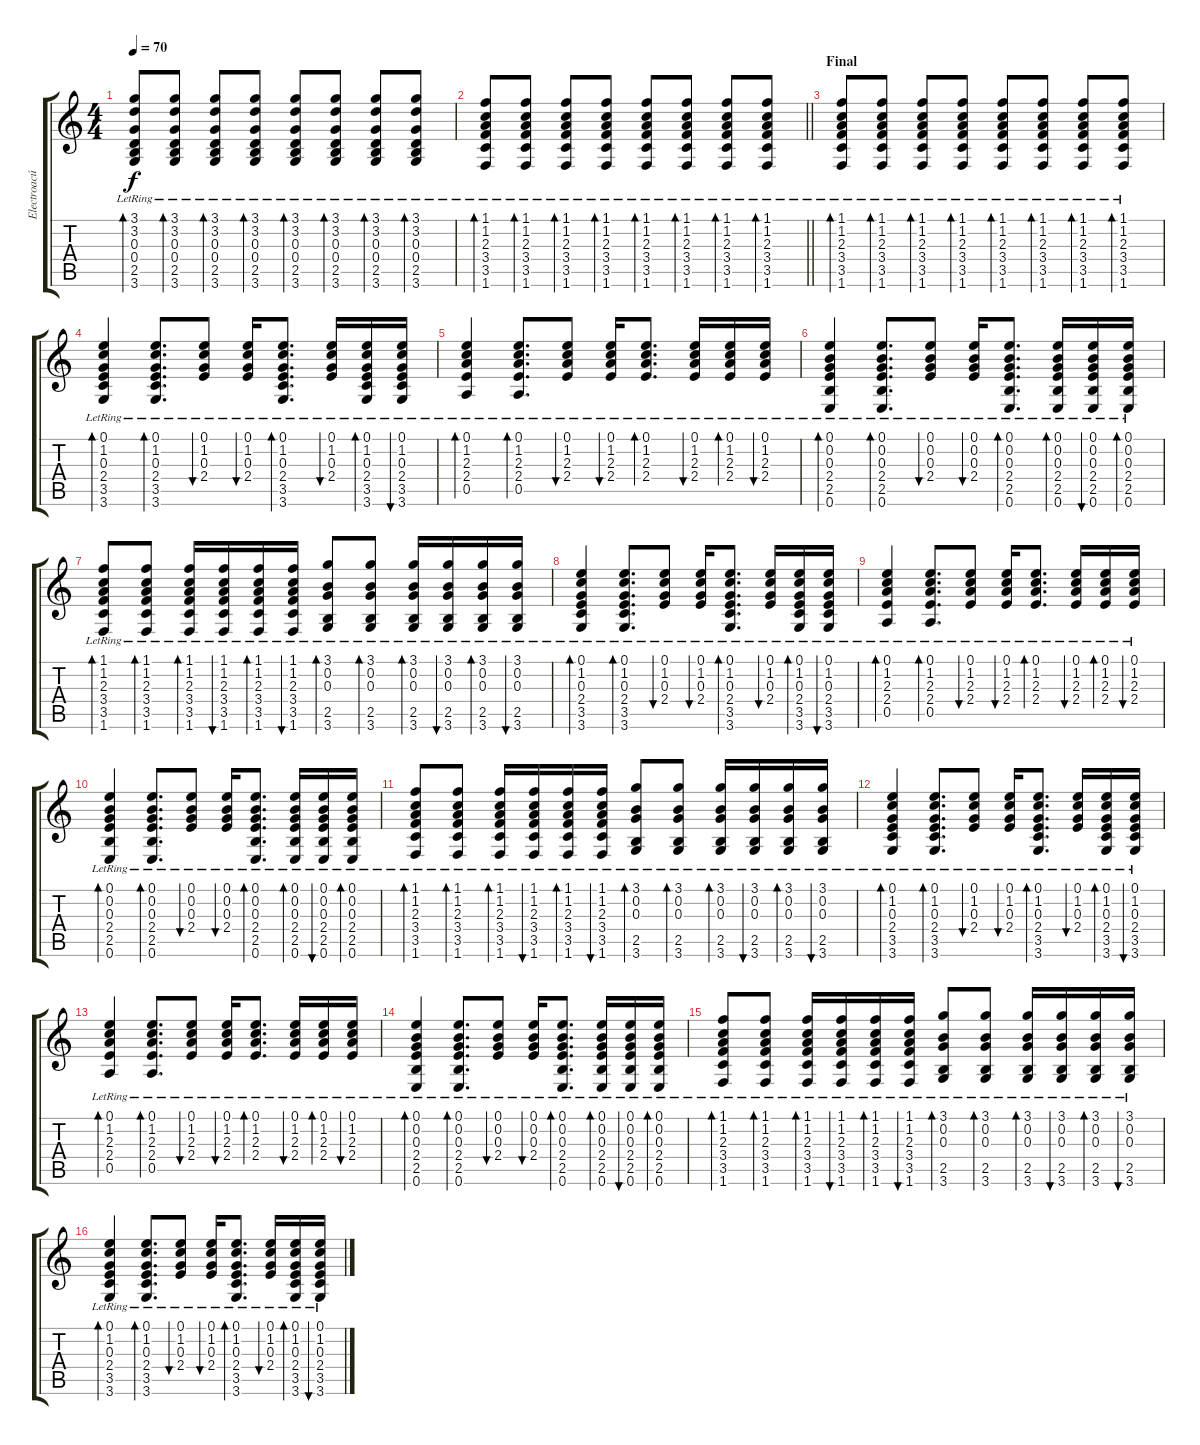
\track ("Electroacústica" "Electroacú") {instrument acousticguitarsteel}
\staff {score tabs}
\tuning (E4 B3 G3 D3 A2 E2) {hide}
\ts (4 4)
\tempo 70
\clef g2
\ks c
(3.1{lr} 3.2{lr} 0.3{lr} 0.4{lr} 2.5{lr} 3.6{lr}).8{bd 60 dy f} (3.1{lr} 3.2{lr} 0.3{lr} 0.4{lr} 2.5{lr} 3.6{lr}).8{bd 60} (3.1{lr} 3.2{lr} 0.3{lr} 0.4{lr} 2.5{lr} 3.6{lr}).8{bd 60} (3.1{lr} 3.2{lr} 0.3{lr} 0.4{lr} 2.5{lr} 3.6{lr}).8{bd 60} (3.1{lr} 3.2{lr} 0.3{lr} 0.4{lr} 2.5{lr} 3.6{lr}).8{bd 60} (3.1{lr} 3.2{lr} 0.3{lr} 0.4{lr} 2.5{lr} 3.6{lr}).8{bd 60} (3.1{lr} 3.2{lr} 0.3{lr} 0.4{lr} 2.5{lr} 3.6{lr}).8{bd 60} (3.1{lr} 3.2{lr} 0.3{lr} 0.4{lr} 2.5{lr} 3.6{lr}).8{bd 60} |
\barLineRight lightlight
(1.1{lr} 1.2{lr} 2.3{lr} 3.4{lr} 3.5{lr} 1.6{lr}).8{bd 60} (1.1{lr} 1.2{lr} 2.3{lr} 3.4{lr} 3.5{lr} 1.6{lr}).8{bd 60} (1.1{lr} 1.2{lr} 2.3{lr} 3.4{lr} 3.5{lr} 1.6{lr}).8{bd 60} (1.1{lr} 1.2{lr} 2.3{lr} 3.4{lr} 3.5{lr} 1.6{lr}).8{bd 60} (1.1{lr} 1.2{lr} 2.3{lr} 3.4{lr} 3.5{lr} 1.6{lr}).8{bd 60} (1.1{lr} 1.2{lr} 2.3{lr} 3.4{lr} 3.5{lr} 1.6{lr}).8{bd 60} (1.1{lr} 1.2{lr} 2.3{lr} 3.4{lr} 3.5{lr} 1.6{lr}).8{bd 60} (1.1{lr} 1.2{lr} 2.3{lr} 3.4{lr} 3.5{lr} 1.6{lr}).8{bd 60} |
\section ("" "Final")
(1.1{lr} 1.2{lr} 2.3{lr} 3.4{lr} 3.5{lr} 1.6{lr}).8{bd 60} (1.1{lr} 1.2{lr} 2.3{lr} 3.4{lr} 3.5{lr} 1.6{lr}).8{bd 60} (1.1{lr} 1.2{lr} 2.3{lr} 3.4{lr} 3.5{lr} 1.6{lr}).8{bd 60} (1.1{lr} 1.2{lr} 2.3{lr} 3.4{lr} 3.5{lr} 1.6{lr}).8{bd 60} (1.1{lr} 1.2{lr} 2.3{lr} 3.4{lr} 3.5{lr} 1.6{lr}).8{bd 60} (1.1{lr} 1.2{lr} 2.3{lr} 3.4{lr} 3.5{lr} 1.6{lr}).8{bd 60} (1.1{lr} 1.2{lr} 2.3{lr} 3.4{lr} 3.5{lr} 1.6{lr}).8{bd 60} (1.1{lr} 1.2{lr} 2.3{lr} 3.4{lr} 3.5{lr} 1.6{lr}).8{bd 60} |
(0.1{lr} 1.2{lr} 0.3{lr} 2.4{lr} 3.5{lr} 3.6{lr}).4{bd 60} (0.1{lr} 1.2{lr} 0.3{lr} 2.4{lr} 3.5{lr} 3.6{lr}).8{d bd 60} (0.1{lr} 1.2{lr} 0.3{lr} 2.4{lr}).8{bu 60} (0.1{lr} 1.2{lr} 0.3{lr} 2.4{lr}).16{bu 60} (0.1{lr} 1.2{lr} 0.3{lr} 2.4{lr} 3.5{lr} 3.6{lr}).8{d bd 60} (0.1{lr} 1.2{lr} 0.3{lr} 2.4{lr}).16{bu 60} (0.1{lr} 1.2{lr} 0.3{lr} 2.4{lr} 3.5{lr} 3.6{lr}).16{bd 60} (0.1{lr} 1.2{lr} 0.3{lr} 2.4{lr} 3.5{lr} 3.6{lr}).16{bu 60} |
(0.1{lr} 1.2{lr} 2.3{lr} 2.4{lr} 0.5{lr}).4{bd 60} (0.1{lr} 1.2{lr} 2.3{lr} 2.4{lr} 0.5{lr}).8{d bd 60} (0.1{lr} 1.2{lr} 2.3{lr} 2.4{lr}).8{bu 60} (0.1{lr} 1.2{lr} 2.3{lr} 2.4{lr}).16{bu 60} (0.1{lr} 1.2{lr} 2.3{lr} 2.4{lr}).8{d bd 60} (0.1{lr} 1.2{lr} 2.3{lr} 2.4{lr}).16{bu 60} (0.1{lr} 1.2{lr} 2.3{lr} 2.4{lr}).16{bd 60} (0.1{lr} 1.2{lr} 2.3{lr} 2.4{lr}).16{bu 60} |
(0.1{lr} 0.2{lr} 0.3{lr} 2.4{lr} 2.5{lr} 0.6{lr}).4{bd 60} (0.1{lr} 0.2{lr} 0.3{lr} 2.4{lr} 2.5{lr} 0.6{lr}).8{d bd 60} (0.1{lr} 0.2{lr} 0.3{lr} 2.4{lr}).8{bu 60} (0.1{lr} 0.2{lr} 0.3{lr} 2.4{lr}).16{bu 60} (0.1{lr} 0.2{lr} 0.3{lr} 2.4{lr} 2.5{lr} 0.6{lr}).8{d bd 60} (0.1{lr} 0.2{lr} 0.3{lr} 2.4{lr} 2.5{lr} 0.6{lr}).16{bd 60} (0.1{lr} 0.2{lr} 0.3{lr} 2.4{lr} 2.5{lr} 0.6{lr}).16{bu 60} (0.1{lr} 0.2{lr} 0.3{lr} 2.4{lr} 2.5{lr} 0.6{lr}).16{bd 60} |
(1.1{lr} 1.2{lr} 2.3{lr} 3.4{lr} 3.5{lr} 1.6{lr}).8{bd 60} (1.1{lr} 1.2{lr} 2.3{lr} 3.4{lr} 3.5{lr} 1.6{lr}).8{bd 60} (1.1{lr} 1.2{lr} 2.3{lr} 3.4{lr} 3.5{lr} 1.6{lr}).16{bd 60} (1.1{lr} 1.2{lr} 2.3{lr} 3.4{lr} 3.5{lr} 1.6{lr}).16{bu 60} (1.1{lr} 1.2{lr} 2.3{lr} 3.4{lr} 3.5{lr} 1.6{lr}).16{bd 60} (1.1{lr} 1.2{lr} 2.3{lr} 3.4{lr} 3.5{lr} 1.6{lr}).16{bu 60} (3.1{lr} 0.2{lr} 0.3{lr} 2.5{lr} 3.6{lr}).8{bd 60} (3.1{lr} 0.2{lr} 0.3{lr} 2.5{lr} 3.6{lr}).8{bd 60} (3.1{lr} 0.2{lr} 0.3{lr} 2.5{lr} 3.6{lr}).16{bd 60} (3.1{lr} 0.2{lr} 0.3{lr} 2.5{lr} 3.6{lr}).16{bu 60} (3.1{lr} 0.2{lr} 0.3{lr} 2.5{lr} 3.6{lr}).16{bd 60} (3.1{lr} 0.2{lr} 0.3{lr} 2.5{lr} 3.6{lr}).16{bu 60} |
(0.1{lr} 1.2{lr} 0.3{lr} 2.4{lr} 3.5{lr} 3.6{lr}).4{bd 60} (0.1{lr} 1.2{lr} 0.3{lr} 2.4{lr} 3.5{lr} 3.6{lr}).8{d bd 60} (0.1{lr} 1.2{lr} 0.3{lr} 2.4{lr}).8{bu 60} (0.1{lr} 1.2{lr} 0.3{lr} 2.4{lr}).16{bu 60} (0.1{lr} 1.2{lr} 0.3{lr} 2.4{lr} 3.5{lr} 3.6{lr}).8{d bd 60} (0.1{lr} 1.2{lr} 0.3{lr} 2.4{lr}).16{bu 60} (0.1{lr} 1.2{lr} 0.3{lr} 2.4{lr} 3.5{lr} 3.6{lr}).16{bd 60} (0.1{lr} 1.2{lr} 0.3{lr} 2.4{lr} 3.5{lr} 3.6{lr}).16{bu 60} |
(0.1{lr} 1.2{lr} 2.3{lr} 2.4{lr} 0.5{lr}).4{bd 60} (0.1{lr} 1.2{lr} 2.3{lr} 2.4{lr} 0.5{lr}).8{d bd 60} (0.1{lr} 1.2{lr} 2.3{lr} 2.4{lr}).8{bu 60} (0.1{lr} 1.2{lr} 2.3{lr} 2.4{lr}).16{bu 60} (0.1{lr} 1.2{lr} 2.3{lr} 2.4{lr}).8{d bd 60} (0.1{lr} 1.2{lr} 2.3{lr} 2.4{lr}).16{bu 60} (0.1{lr} 1.2{lr} 2.3{lr} 2.4{lr}).16{bd 60} (0.1{lr} 1.2{lr} 2.3{lr} 2.4{lr}).16{bu 60} |
(0.1{lr} 0.2{lr} 0.3{lr} 2.4{lr} 2.5{lr} 0.6{lr}).4{bd 60} (0.1{lr} 0.2{lr} 0.3{lr} 2.4{lr} 2.5{lr} 0.6{lr}).8{d bd 60} (0.1{lr} 0.2{lr} 0.3{lr} 2.4{lr}).8{bu 60} (0.1{lr} 0.2{lr} 0.3{lr} 2.4{lr}).16{bu 60} (0.1{lr} 0.2{lr} 0.3{lr} 2.4{lr} 2.5{lr} 0.6{lr}).8{d bd 60} (0.1{lr} 0.2{lr} 0.3{lr} 2.4{lr} 2.5{lr} 0.6{lr}).16{bd 60} (0.1{lr} 0.2{lr} 0.3{lr} 2.4{lr} 2.5{lr} 0.6{lr}).16{bu 60} (0.1{lr} 0.2{lr} 0.3{lr} 2.4{lr} 2.5{lr} 0.6{lr}).16{bd 60} |
(1.1{lr} 1.2{lr} 2.3{lr} 3.4{lr} 3.5{lr} 1.6{lr}).8{bd 60} (1.1{lr} 1.2{lr} 2.3{lr} 3.4{lr} 3.5{lr} 1.6{lr}).8{bd 60} (1.1{lr} 1.2{lr} 2.3{lr} 3.4{lr} 3.5{lr} 1.6{lr}).16{bd 60} (1.1{lr} 1.2{lr} 2.3{lr} 3.4{lr} 3.5{lr} 1.6{lr}).16{bu 60} (1.1{lr} 1.2{lr} 2.3{lr} 3.4{lr} 3.5{lr} 1.6{lr}).16{bd 60} (1.1{lr} 1.2{lr} 2.3{lr} 3.4{lr} 3.5{lr} 1.6{lr}).16{bu 60} (3.1{lr} 0.2{lr} 0.3{lr} 2.5{lr} 3.6{lr}).8{bd 60} (3.1{lr} 0.2{lr} 0.3{lr} 2.5{lr} 3.6{lr}).8{bd 60} (3.1{lr} 0.2{lr} 0.3{lr} 2.5{lr} 3.6{lr}).16{bd 60} (3.1{lr} 0.2{lr} 0.3{lr} 2.5{lr} 3.6{lr}).16{bu 60} (3.1{lr} 0.2{lr} 0.3{lr} 2.5{lr} 3.6{lr}).16{bd 60} (3.1{lr} 0.2{lr} 0.3{lr} 2.5{lr} 3.6{lr}).16{bu 60} |
(0.1{lr} 1.2{lr} 0.3{lr} 2.4{lr} 3.5{lr} 3.6{lr}).4{bd 60} (0.1{lr} 1.2{lr} 0.3{lr} 2.4{lr} 3.5{lr} 3.6{lr}).8{d bd 60} (0.1{lr} 1.2{lr} 0.3{lr} 2.4{lr}).8{bu 60} (0.1{lr} 1.2{lr} 0.3{lr} 2.4{lr}).16{bu 60} (0.1{lr} 1.2{lr} 0.3{lr} 2.4{lr} 3.5{lr} 3.6{lr}).8{d bd 60} (0.1{lr} 1.2{lr} 0.3{lr} 2.4{lr}).16{bu 60} (0.1{lr} 1.2{lr} 0.3{lr} 2.4{lr} 3.5{lr} 3.6{lr}).16{bd 60} (0.1{lr} 1.2{lr} 0.3{lr} 2.4{lr} 3.5{lr} 3.6{lr}).16{bu 60} |
(0.1{lr} 1.2{lr} 2.3{lr} 2.4{lr} 0.5{lr}).4{bd 60} (0.1{lr} 1.2{lr} 2.3{lr} 2.4{lr} 0.5{lr}).8{d bd 60} (0.1{lr} 1.2{lr} 2.3{lr} 2.4{lr}).8{bu 60} (0.1{lr} 1.2{lr} 2.3{lr} 2.4{lr}).16{bu 60} (0.1{lr} 1.2{lr} 2.3{lr} 2.4{lr}).8{d bd 60} (0.1{lr} 1.2{lr} 2.3{lr} 2.4{lr}).16{bu 60} (0.1{lr} 1.2{lr} 2.3{lr} 2.4{lr}).16{bd 60} (0.1{lr} 1.2{lr} 2.3{lr} 2.4{lr}).16{bu 60} |
(0.1{lr} 0.2{lr} 0.3{lr} 2.4{lr} 2.5{lr} 0.6{lr}).4{bd 60} (0.1{lr} 0.2{lr} 0.3{lr} 2.4{lr} 2.5{lr} 0.6{lr}).8{d bd 60} (0.1{lr} 0.2{lr} 0.3{lr} 2.4{lr}).8{bu 60} (0.1{lr} 0.2{lr} 0.3{lr} 2.4{lr}).16{bu 60} (0.1{lr} 0.2{lr} 0.3{lr} 2.4{lr} 2.5{lr} 0.6{lr}).8{d bd 60} (0.1{lr} 0.2{lr} 0.3{lr} 2.4{lr} 2.5{lr} 0.6{lr}).16{bd 60} (0.1{lr} 0.2{lr} 0.3{lr} 2.4{lr} 2.5{lr} 0.6{lr}).16{bu 60} (0.1{lr} 0.2{lr} 0.3{lr} 2.4{lr} 2.5{lr} 0.6{lr}).16{bd 60} |
(1.1{lr} 1.2{lr} 2.3{lr} 3.4{lr} 3.5{lr} 1.6{lr}).8{bd 60} (1.1{lr} 1.2{lr} 2.3{lr} 3.4{lr} 3.5{lr} 1.6{lr}).8{bd 60} (1.1{lr} 1.2{lr} 2.3{lr} 3.4{lr} 3.5{lr} 1.6{lr}).16{bd 60} (1.1{lr} 1.2{lr} 2.3{lr} 3.4{lr} 3.5{lr} 1.6{lr}).16{bu 60} (1.1{lr} 1.2{lr} 2.3{lr} 3.4{lr} 3.5{lr} 1.6{lr}).16{bd 60} (1.1{lr} 1.2{lr} 2.3{lr} 3.4{lr} 3.5{lr} 1.6{lr}).16{bu 60} (3.1{lr} 0.2{lr} 0.3{lr} 2.5{lr} 3.6{lr}).8{bd 60} (3.1{lr} 0.2{lr} 0.3{lr} 2.5{lr} 3.6{lr}).8{bd 60} (3.1{lr} 0.2{lr} 0.3{lr} 2.5{lr} 3.6{lr}).16{bd 60} (3.1{lr} 0.2{lr} 0.3{lr} 2.5{lr} 3.6{lr}).16{bu 60} (3.1{lr} 0.2{lr} 0.3{lr} 2.5{lr} 3.6{lr}).16{bd 60} (3.1{lr} 0.2{lr} 0.3{lr} 2.5{lr} 3.6{lr}).16{bu 60} |
(0.1{lr} 1.2{lr} 0.3{lr} 2.4{lr} 3.5{lr} 3.6{lr}).4{bd 60} (0.1{lr} 1.2{lr} 0.3{lr} 2.4{lr} 3.5{lr} 3.6{lr}).8{d bd 60} (0.1{lr} 1.2{lr} 0.3{lr} 2.4{lr}).8{bu 60} (0.1{lr} 1.2{lr} 0.3{lr} 2.4{lr}).16{bu 60} (0.1{lr} 1.2{lr} 0.3{lr} 2.4{lr} 3.5{lr} 3.6{lr}).8{d bd 60} (0.1{lr} 1.2{lr} 0.3{lr} 2.4{lr}).16{bu 60} (0.1{lr} 1.2{lr} 0.3{lr} 2.4{lr} 3.5{lr} 3.6{lr}).16{bd 60} (0.1{lr} 1.2{lr} 0.3{lr} 2.4{lr} 3.5{lr} 3.6{lr}).16{bu 60}
